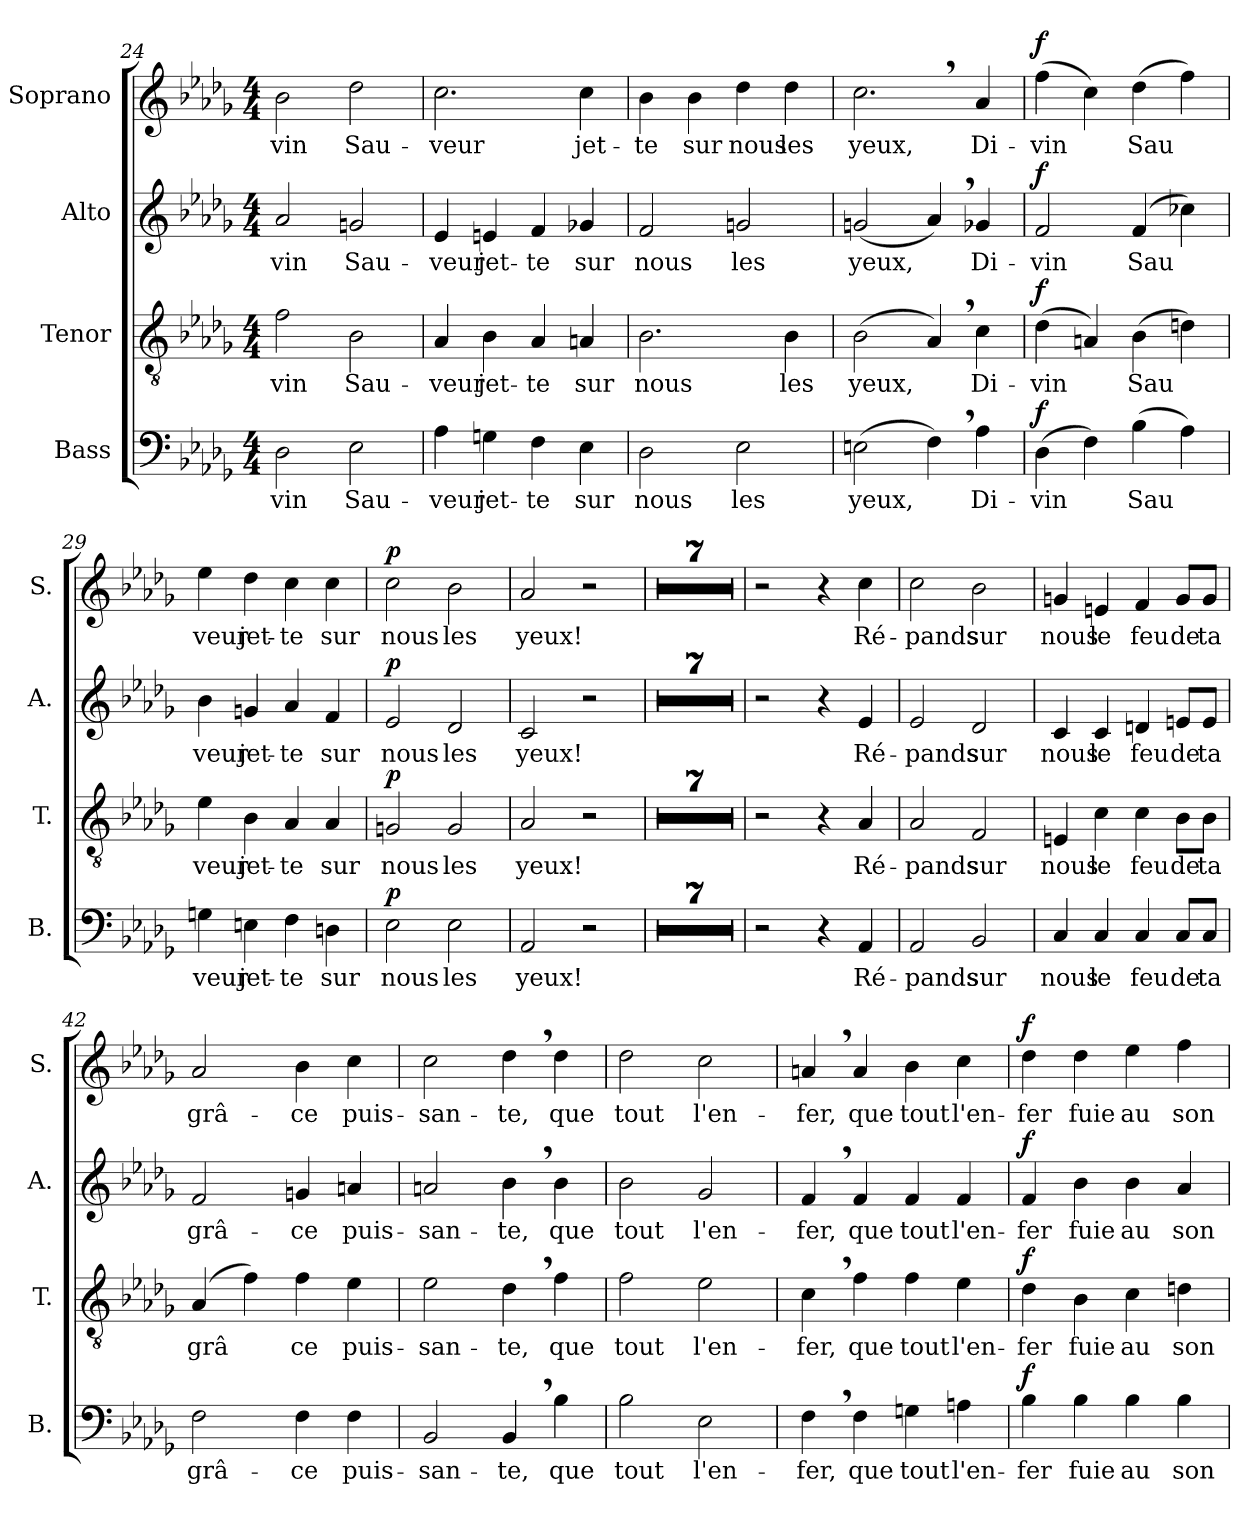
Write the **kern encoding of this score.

**kern	**text	**dynam	**kern	**text	**dynam	**kern	**text	**dynam	**kern	**text	**dynam
*part4	*part4	*part4	*part3	*part3	*part3	*part2	*part2	*part2	*part1	*part1	*part1
*staff4	*staff4	*staff4	*staff3	*staff3	*staff3	*staff2	*staff2	*staff2	*staff1	*staff1	*staff1
*I"Bass	*	*	*I"Tenor	*	*	*I"Alto	*	*	*I"Soprano	*	*
*I'B.	*	*	*I'T.	*	*	*I'A.	*	*	*I'S.	*	*
*clefF4	*	*	*clefGv2	*	*	*clefG2	*	*	*clefG2	*	*
*k[b-e-a-d-g-]	*	*	*k[b-e-a-d-g-]	*	*	*k[b-e-a-d-g-]	*	*	*k[b-e-a-d-g-]	*	*
*M4/4	*	*	*M4/4	*	*	*M4/4	*	*	*M4/4	*	*
=24	=24	=24	=24	=24	=24	=24	=24	=24	=24	=24	=24
!	!LO:LY:b	!	!	!LO:LY:b	!	!	!LO:LY:b	!	!	!LO:LY:b	!
2D-\	vin	.	2f\	-vin	.	2a-/	-vin	.	2b-\	-vin	.
!	!LO:LY:b	!	!	!LO:LY:b	!	!	!LO:LY:b	!	!	!LO:LY:b	!
2E-\	Sau-	.	2B-\	Sau-	.	2gn/	Sau-	.	2dd-\	Sau-	.
=25	=25	=25	=25	=25	=25	=25	=25	=25	=25	=25	=25
!	!LO:LY:b	!LO:DY:b	!	!LO:LY:b	!LO:DY:b	!	!LO:LY:b	!LO:DY:b	!	!LO:LY:b	!LO:DY:b
4A-\	-veur	other-dynamics	4A-/	-veur	other-dynamics	4e-/	-veur	other-dynamics	2.cc\	-veur	other-dynamics
!	!LO:LY:b	!	!	!LO:LY:b	!	!	!LO:LY:b	!	!	!	!
4Gn\	jet-	.	4B-\	jet-	.	4en/	jet-	.	.	.	.
!	!LO:LY:b	!	!	!LO:LY:b	!	!	!LO:LY:b	!	!	!	!
4F\	-te	.	4A-/	-te	.	4f/	-te	.	.	.	.
!	!LO:LY:b	!	!	!LO:LY:b	!	!	!LO:LY:b	!	!	!LO:LY:b	!
4E-\	sur	.	4An/	sur	.	4g-X/	sur	.	4cc\	jet-	.
=26	=26	=26	=26	=26	=26	=26	=26	=26	=26	=26	=26
!	!LO:LY:b	!	!	!LO:LY:b	!	!	!LO:LY:b	!	!	!LO:LY:b	!
2D-\	nous	.	2.B-\	nous	.	2f/	nous	.	4b-\	-te	.
!	!	!	!	!	!	!	!	!	!	!LO:LY:b	!
.	.	.	.	.	.	.	.	.	4b-\	sur	.
!	!LO:LY:b	!	!	!	!	!	!LO:LY:b	!	!	!LO:LY:b	!
2E-\	les	.	.	.	.	2gn/	les	.	4dd-\	nous	.
!	!	!	!	!LO:LY:b	!	!	!	!	!	!LO:LY:b	!
.	.	.	4B-\	les	.	.	.	.	4dd-\	les	.
=27	=27	=27	=27	=27	=27	=27	=27	=27	=27	=27	=27
!	!LO:LY:b	!	!	!LO:LY:b	!	!	!LO:LY:b	!	!	!LO:LY:b	!
(2En\	yeux,	.	(2B-\	yeux,	.	(2gn/	yeux,	.	2.cc,\	yeux,	.
4F,\)	.	.	4A-,/)	.	.	4a-,/)	.	.	.	.	.
!	!LO:LY:b	!	!	!LO:LY:b	!	!	!LO:LY:b	!	!	!LO:LY:b	!
4A-\	Di-	.	4c\	Di-	.	4g-X/	Di-	.	4a-/	Di-	.
=28	=28	=28	=28	=28	=28	=28	=28	=28	=28	=28	=28
!	!LO:LY:b	!LO:DY:b	!	!LO:LY:b	!LO:DY:b	!	!LO:LY:b	!LO:DY:b	!	!LO:LY:b	!LO:DY:b
(4D-\	-vin	f	(4d-\	-vin	f	2f/	-vin	f	(4ff\	-vin	f
4F\)	.	.	4An/)	.	.	.	.	.	4cc\)	.	.
!	!LO:LY:b	!	!	!LO:LY:b	!	!	!LO:LY:b	!	!	!LO:LY:b	!
(4B-\	Sau	.	(4B-\	Sau	.	(4f/	-Sau	.	(4dd-\	Sau	.
4A-\)	.	.	4dn\)	.	.	4cc-X\)	.	.	4ff\)	.	.
=29	=29	=29	=29	=29	=29	=29	=29	=29	=29	=29	=29
!	!LO:LY:b	!LO:DY:b	!	!LO:LY:b	!LO:DY:b	!	!LO:LY:b	!LO:DY:b	!	!LO:LY:b	!LO:DY:b
4Gn\	veur	other-dynamics	4e-\	veur	other-dynamics	4b-\	veur	other-dynamics	4ee-\	veur	other-dynamics
!	!LO:LY:b	!	!	!LO:LY:b	!	!	!LO:LY:b	!	!	!LO:LY:b	!
4En\	jet-	.	4B-\	jet-	.	4gn/	jet-	.	4dd-\	jet-	.
!	!LO:LY:b	!	!	!LO:LY:b	!	!	!LO:LY:b	!	!	!LO:LY:b	!
4F\	-te	.	4A-/	-te	.	4a-/	-te	.	4cc\	-te	.
!	!LO:LY:b	!	!	!LO:LY:b	!	!	!LO:LY:b	!	!	!LO:LY:b	!
4Dn\	sur	.	4A-/	sur	.	4f/	sur	.	4cc\	sur	.
!!LO:LB:g=z
=30	=30	=30	=30	=30	=30	=30	=30	=30	=30	=30	=30
!	!LO:LY:b	!LO:DY:b	!	!LO:LY:b	!LO:DY:b	!	!LO:LY:b	!LO:DY:b	!	!LO:LY:b	!LO:DY:b
2E-\	nous	p	2Gn/	nous	p	2e-/	nous	p	2cc\	nous	p
!	!LO:LY:b	!	!	!LO:LY:b	!	!	!LO:LY:b	!	!	!LO:LY:b	!
2E-\	les	.	2G/	les	.	2d-/	les	.	2b-\	les	.
=31	=31	=31	=31	=31	=31	=31	=31	=31	=31	=31	=31
!	!LO:LY:b	!	!	!LO:LY:b	!	!	!LO:LY:b	!	!	!LO:LY:b	!
2AA-/	yeux!	.	2A-/	yeux!	.	2c/	yeux!	.	2a-/	yeux!	.
2r	.	.	2r	.	.	2r	.	.	2r	.	.
=32	=32	=32	=32	=32	=32	=32	=32	=32	=32	=32	=32
1r	.	.	1r	.	.	1r	.	.	1r	.	.
=33	=33	=33	=33	=33	=33	=33	=33	=33	=33	=33	=33
1r	.	.	1r	.	.	1r	.	.	1r	.	.
=34	=34	=34	=34	=34	=34	=34	=34	=34	=34	=34	=34
1r	.	.	1r	.	.	1r	.	.	1r	.	.
=35	=35	=35	=35	=35	=35	=35	=35	=35	=35	=35	=35
1r	.	.	1r	.	.	1r	.	.	1r	.	.
=36	=36	=36	=36	=36	=36	=36	=36	=36	=36	=36	=36
1r	.	.	1r	.	.	1r	.	.	1r	.	.
=37	=37	=37	=37	=37	=37	=37	=37	=37	=37	=37	=37
1r	.	.	1r	.	.	1r	.	.	1r	.	.
=38	=38	=38	=38	=38	=38	=38	=38	=38	=38	=38	=38
1r	.	.	1r	.	.	1r	.	.	1r	.	.
=39	=39	=39	=39	=39	=39	=39	=39	=39	=39	=39	=39
2r	.	.	2r	.	.	2r	.	.	2r	.	.
4r	.	.	4r	.	.	4r	.	.	4r	.	.
!	!LO:LY:b	!LO:DY:b	!	!LO:LY:b	!LO:DY:b	!	!LO:LY:b	!LO:DY:b	!	!LO:LY:b	!LO:DY:b
4AA-/	Ré-	other-dynamics	4A-/	Ré-	other-dynamics	4e-/	Ré-	other-dynamics	4cc\	Ré-	other-dynamics
=40	=40	=40	=40	=40	=40	=40	=40	=40	=40	=40	=40
!	!LO:LY:b	!	!	!LO:LY:b	!	!	!LO:LY:b	!	!	!LO:LY:b	!
2AA-/	-pands	.	2A-/	-pands	.	2e-/	-pands	.	2cc\	-pands	.
!	!LO:LY:b	!	!	!LO:LY:b	!	!	!LO:LY:b	!	!	!LO:LY:b	!
2BB-/	sur	.	2F/	sur	.	2d-/	sur	.	2b-\	sur	.
=41	=41	=41	=41	=41	=41	=41	=41	=41	=41	=41	=41
!	!LO:LY:b	!	!	!LO:LY:b	!	!	!LO:LY:b	!	!	!LO:LY:b	!
4C/	nous	.	4En/	nous	.	4c/	nous	.	4gn/	nous	.
!	!LO:LY:b	!	!	!LO:LY:b	!	!	!LO:LY:b	!	!	!LO:LY:b	!
4C/	le	.	4c\	le	.	4c/	le	.	4en/	le	.
!	!LO:LY:b	!	!	!LO:LY:b	!	!	!LO:LY:b	!	!	!LO:LY:b	!
4C/	feu	.	4c\	feu	.	4dn/	feu	.	4f/	feu	.
!	!LO:LY:b	!	!	!LO:LY:b	!	!	!LO:LY:b	!	!	!LO:LY:b	!
8C/L	de	.	8B-\L	de	.	8en/L	de	.	8g/L	de	.
!	!LO:LY:b	!	!	!LO:LY:b	!	!	!LO:LY:b	!	!	!LO:LY:b	!
8C/J	ta	.	8B-\J	ta	.	8e/J	ta	.	8g/J	ta	.
=42	=42	=42	=42	=42	=42	=42	=42	=42	=42	=42	=42
!	!LO:LY:b	!	!	!LO:LY:b	!	!	!LO:LY:b	!	!	!LO:LY:b	!
2F\	grâ-	.	(4A-/	-grâ	.	2f/	grâ-	.	2a-/	grâ-	.
.	.	.	4f\)	.	.	.	.	.	.	.	.
!	!LO:LY:b	!	!	!LO:LY:b	!	!	!LO:LY:b	!	!	!LO:LY:b	!
4F\	-ce	.	4f\	ce	.	4gn/	-ce	.	4b-\	-ce	.
!	!LO:LY:b	!	!	!LO:LY:b	!	!	!LO:LY:b	!	!	!LO:LY:b	!
4F\	puis-	.	4e-\	puis-	.	4an/	puis-	.	4cc\	puis-	.
=43	=43	=43	=43	=43	=43	=43	=43	=43	=43	=43	=43
!	!LO:LY:b	!	!	!LO:LY:b	!	!	!LO:LY:b	!	!	!LO:LY:b	!
2BB-/	-san-	.	2e-\	-san-	.	2an/	-san-	.	2cc\	-san-	.
!	!LO:LY:b	!	!	!LO:LY:b	!	!	!LO:LY:b	!	!	!LO:LY:b	!
4BB-,/	-te,	.	4d-,\	-te,	.	4b-,\	-te,	.	4dd-,\	-te,	.
!	!LO:LY:b	!	!	!LO:LY:b	!	!	!LO:LY:b	!	!	!LO:LY:b	!
4B-\	que	.	4f\	que	.	4b-\	que	.	4dd-\	que	.
=44	=44	=44	=44	=44	=44	=44	=44	=44	=44	=44	=44
!	!LO:LY:b	!LO:DY:b	!	!LO:LY:b	!LO:DY:b	!	!LO:LY:b	!LO:DY:b	!	!LO:LY:b	!LO:DY:b
2B-\	tout	other-dynamics	2f\	tout	other-dynamics	2b-\	tout	other-dynamics	2dd-\	tout	other-dynamics
!	!LO:LY:b	!	!	!LO:LY:b	!	!	!LO:LY:b	!	!	!LO:LY:b	!
2E-\	l'en-	.	2e-\	l'en-	.	2g-/	l'en-	.	2cc\	l'en-	.
=45	=45	=45	=45	=45	=45	=45	=45	=45	=45	=45	=45
!	!LO:LY:b	!	!	!LO:LY:b	!	!	!LO:LY:b	!	!	!LO:LY:b	!
4F,\	-fer,	.	4c,\	-fer,	.	4f,/	-fer,	.	4an,/	-fer,	.
!	!LO:LY:b	!	!	!LO:LY:b	!	!	!LO:LY:b	!	!	!LO:LY:b	!
4F\	que	.	4f\	que	.	4f/	que	.	4a/	que	.
!	!LO:LY:b	!	!	!LO:LY:b	!	!	!LO:LY:b	!	!	!LO:LY:b	!
4Gn\	tout	.	4f\	tout	.	4f/	tout	.	4b-\	tout	.
!	!LO:LY:b	!	!	!LO:LY:b	!	!	!LO:LY:b	!	!	!LO:LY:b	!
4An\	l'en-	.	4e-\	l'en-	.	4f/	l'en-	.	4cc\	l'en-	.
!!LO:PB:g=z
=46	=46	=46	=46	=46	=46	=46	=46	=46	=46	=46	=46
!	!LO:LY:b	!LO:DY:b	!	!LO:LY:b	!LO:DY:b	!	!LO:LY:b	!LO:DY:b	!	!LO:LY:b	!LO:DY:b
4B-\	-fer	f	4d-\	-fer	f	4f/	-fer	f	4dd-\	-fer	f
!	!LO:LY:b	!	!	!LO:LY:b	!	!	!LO:LY:b	!	!	!LO:LY:b	!
4B-\	fuie	.	4B-\	fuie	.	4b-\	fuie	.	4dd-\	fuie	.
!	!LO:LY:b	!	!	!LO:LY:b	!	!	!LO:LY:b	!	!	!LO:LY:b	!
4B-\	au	.	4c\	au	.	4b-\	au	.	4ee-\	au	.
!	!LO:LY:b	!	!	!LO:LY:b	!	!	!LO:LY:b	!	!	!LO:LY:b	!
4B-\	son	.	4dn\	son	.	4a-/	son	.	4ff\	son	.
=	=	=	=	=	=	=	=	=	=	=	=
*-	*-	*-	*-	*-	*-	*-	*-	*-	*-	*-	*-
